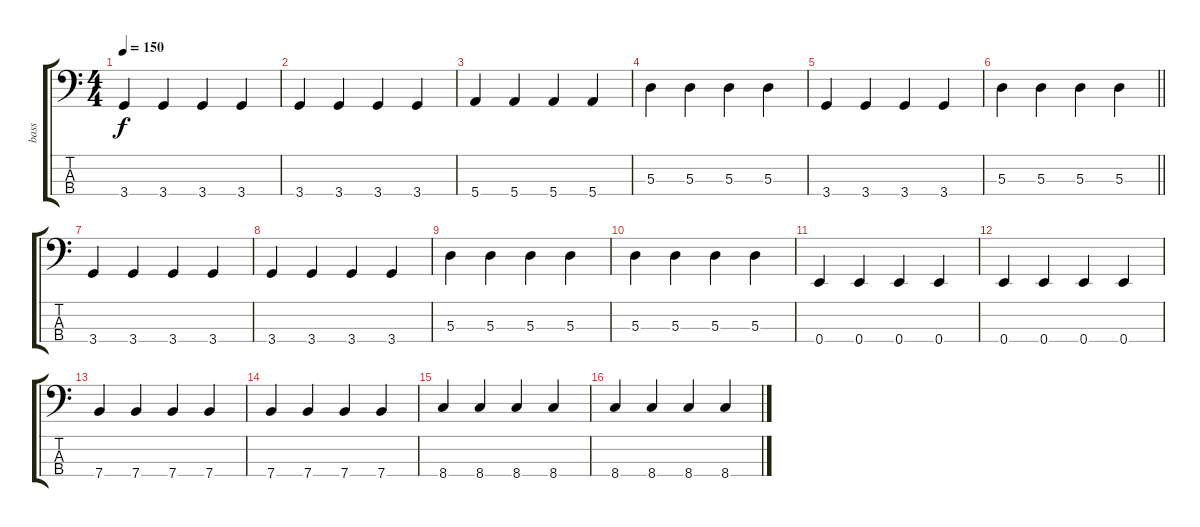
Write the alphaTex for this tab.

\track ("bass" "bass") {instrument electricbassfinger}
\staff {score tabs}
\tuning (G2 D2 A1 E1) {hide}
\ts (4 4)
\tempo 150
\clef f4
\ks c
3.4.4{dy f} 3.4.4 3.4.4 3.4.4 |
3.4.4 3.4.4 3.4.4 3.4.4 |
5.4.4 5.4.4 5.4.4 5.4.4 |
5.3.4 5.3.4 5.3.4 5.3.4 |
3.4.4 3.4.4 3.4.4 3.4.4 |
\barLineRight lightlight
5.3.4 5.3.4 5.3.4 5.3.4 |
3.4.4 3.4.4 3.4.4 3.4.4 |
3.4.4 3.4.4 3.4.4 3.4.4 |
5.3.4 5.3.4 5.3.4 5.3.4 |
5.3.4 5.3.4 5.3.4 5.3.4 |
0.4.4 0.4.4 0.4.4 0.4.4 |
0.4.4 0.4.4 0.4.4 0.4.4 |
7.4.4 7.4.4 7.4.4 7.4.4 |
7.4.4 7.4.4 7.4.4 7.4.4 |
8.4.4 8.4.4 8.4.4 8.4.4 |
8.4.4 8.4.4 8.4.4 8.4.4
